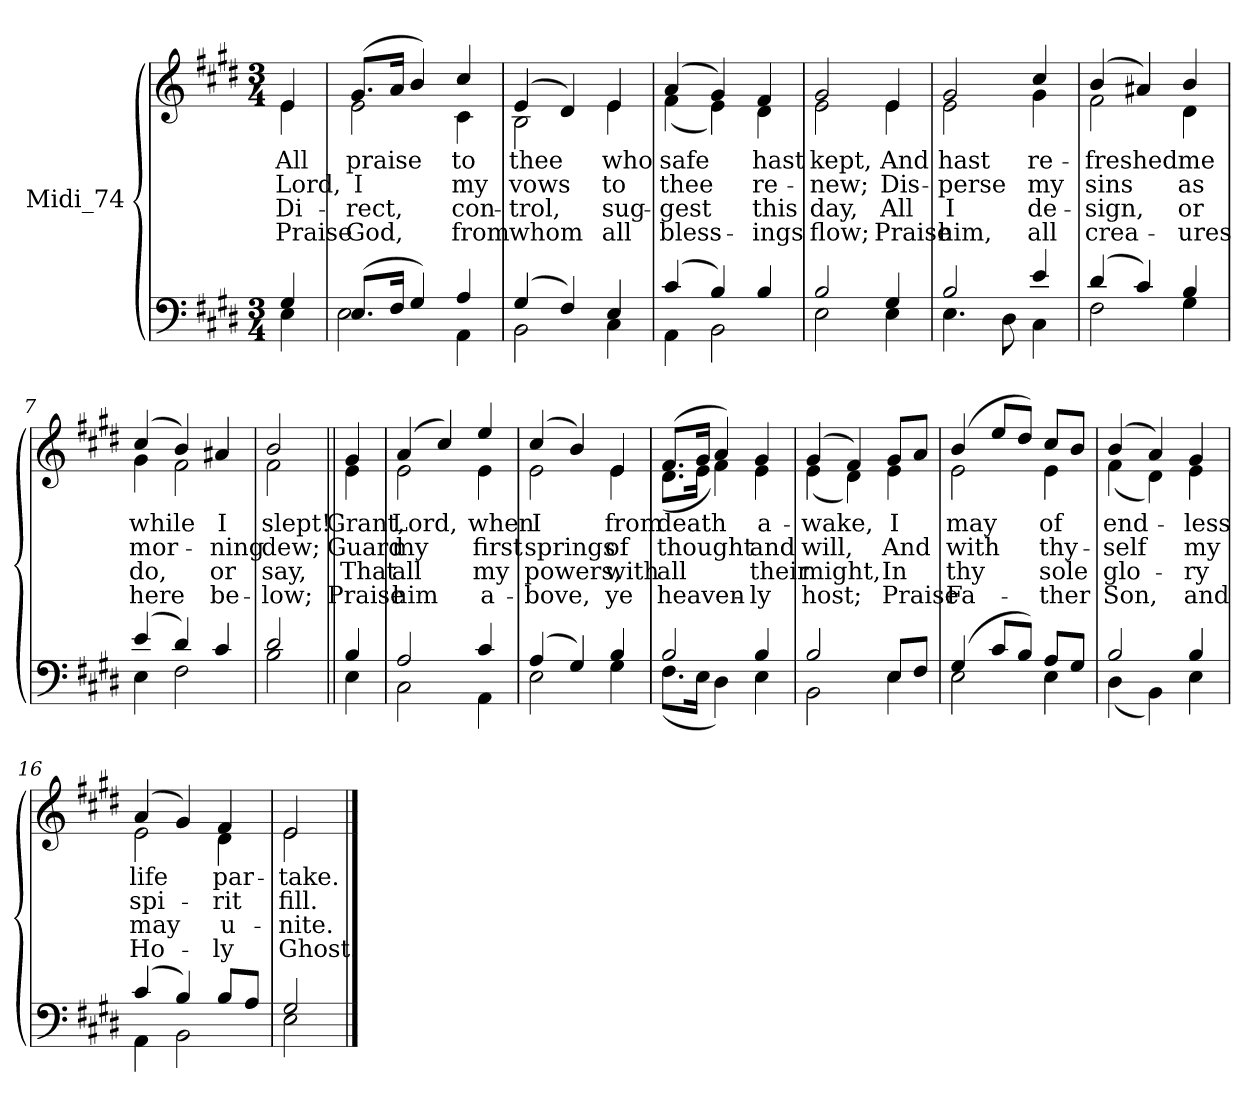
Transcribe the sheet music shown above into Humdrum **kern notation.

**kern	**kern	**text	**text	**text	**text
*part2	*part1	*part1	*part1	*part1	*part1
*staff2	*staff1	*staff1	*staff1	*staff1	*staff1
*I"Midi_74	*I"Midi_74	*	*	*	*
*clefF4	*clefG2	*	*	*	*
*k[f#c#g#d#]	*k[f#c#g#d#]	*	*	*	*
*E:	*E:	*	*	*	*
*M3/4	*M3/4	*	*	*	*
=	=	=	=	=	=
*^	*	*	*	*	*
!	!	!LO:TX:a:B:t=St. Olave	!	!	!	!
!	!	!LO:TX:a:cj:t=R. Hudson (1732-1815)\narr. S. S. Wesley (1810-76)	!	!	!	!
!	!	!LO:TX:a:cj:t=All praise to thee who safe hast kept	!	!	!	!
!	!	!LO:TX:a:t=Thomas Ken\n(1637-1711)	!	!	!	!
!	!	!	!LO:LY:b	!LO:LY:b	!LO:LY:b	!LO:LY:b
*	*	*^	*	*	*	*
4G#/	4E\	4e/	4e\	All	Lord,	Di-	-Praise
=1	=1	=1	=1	=1	=1	=1	=1
!	!	!	!	!LO:LY:b	!LO:LY:b	!LO:LY:b	!LO:LY:b
(>8.E/L	2E\	(>8.g#/L	2e\	praise	I	rect,	God,
16F#/J	.	16a/J	.	.	.	.	.
4G#/)	.	4b/)	.	.	.	.	.
!	!	!	!	!LO:LY:b	!LO:LY:b	!LO:LY:b	!LO:LY:b
4A/	4AA\	4cc#/	4c#\	to	my	con-	-from
=2	=2	=2	=2	=2	=2	=2	=2
!	!	!	!	!LO:LY:b	!LO:LY:b	!LO:LY:b	!LO:LY:b
(>4G#/	2BB\	(>4e/	2B\	thee	vows	trol,	whom
4F#/)	.	4d#/)	.	.	.	.	.
!	!	!	!	!LO:LY:b	!LO:LY:b	!LO:LY:b	!LO:LY:b
4E/	4C#\	4e/	4e\	who	to	sug-	-all
=3	=3	=3	=3	=3	=3	=3	=3
!	!	!	!	!LO:LY:b	!LO:LY:b	!LO:LY:b	!LO:LY:b
(>4c#/	4AA\	(>4a/	(<4f#\	safe	thee	gest	bless-
4B/)	2BB\	4g#/)	4e\)	.	.	.	.
!	!	!	!	!LO:LY:b	!LO:LY:b	!LO:LY:b	!LO:LY:b
4B/	.	4f#/	4d#\	hast	re-	-this	ings
=4	=4	=4	=4	=4	=4	=4	=4
!	!	!	!	!LO:LY:b	!LO:LY:b	!LO:LY:b	!LO:LY:b
2B/	2E\	2g#/	2e\	kept,	new;	day,	flow;
!	!	!	!	!LO:LY:b	!LO:LY:b	!LO:LY:b	!LO:LY:b
4G#/	4E\	4e/	4e\	And	Dis-	-All	Praise
=5	=5	=5	=5	=5	=5	=5	=5
!	!	!	!	!LO:LY:b	!LO:LY:b	!LO:LY:b	!LO:LY:b
2B/	4.E\	2g#/	2e\	hast	perse	I	him,
.	8D#\	.	.	.	.	.	.
!	!	!	!	!LO:LY:b	!LO:LY:b	!LO:LY:b	!LO:LY:b
4e/	4C#\	4cc#/	4g#\	re-	-my	de-	-all
!!LO:LB:g=z	!!
=6	=6	=6	=6	=6	=6	=6	=6
!	!	!	!	!LO:LY:b	!LO:LY:b	!LO:LY:b	!LO:LY:b
(>4d#/	2F#\	(>4b/	2f#\	freshed	sins	sign,	crea-
4c#/)	.	4a#X/)	.	.	.	.	.
!	!	!	!	!LO:LY:b	!LO:LY:b	!LO:LY:b	!LO:LY:b
4B/	4G#\	4b/	4d#\	me	as	or	ures
=7	=7	=7	=7	=7	=7	=7	=7
!	!	!	!	!LO:LY:b	!LO:LY:b	!LO:LY:b	!LO:LY:b
(>4e/	4E\	(>4cc#/	4g#\	while	mor-	do,	here
4d#/)	2F#\	4b/)	2f#\	.	.	.	.
!	!	!	!	!LO:LY:b	!LO:LY:b	!LO:LY:b	!LO:LY:b
4c#/	.	4a#X/	.	I	ning	or	be-
=8	=8	=8	=8	=8	=8	=8	=8
!	!	!	!	!LO:LY:b	!LO:LY:b	!LO:LY:b	!LO:LY:b
2d#/	2B\	2b/	2f#\	-slept!	dew;	say,	low;
=9||	=9||	=9||	=9||	=9||	=9||	=9||	=9||
!	!	!	!	!LO:LY:b	!LO:LY:b	!LO:LY:b	!LO:LY:b
4B/	4E\	4g#/	4e\	Grant,	Guard	That	Praise
=10	=10	=10	=10	=10	=10	=10	=10
!	!	!	!	!LO:LY:b	!LO:LY:b	!LO:LY:b	!LO:LY:b
2A/	2C#\	(>4a/	2e\	Lord,	my	all	him
.	.	4cc#/)	.	.	.	.	.
!	!	!	!	!LO:LY:b	!LO:LY:b	!LO:LY:b	!LO:LY:b
4c#/	4AA\	4ee/	4e\	when	first	my	a-
=11	=11	=11	=11	=11	=11	=11	=11
!	!	!	!	!LO:LY:b	!LO:LY:b	!LO:LY:b	!LO:LY:b
(>4A/	2E\	(>4cc#/	2e\	-I	springs	powers,	bove,
4G#/)	.	4b/)	.	.	.	.	.
!	!	!	!	!LO:LY:b	!LO:LY:b	!LO:LY:b	!LO:LY:b
4B/	4G#\	4e/	4e\	from	of	with	ye
=12	=12	=12	=12	=12	=12	=12	=12
!	!	!	!	!LO:LY:b	!LO:LY:b	!LO:LY:b	!LO:LY:b
2B/	(<8.F#\L	(>8.f#/L	(<8.d#\L	death	thought	all	heaven-
.	16E\J	16g#/J	16e\J	.	.	.	.
.	4D#\)	4a/)	4f#\)	.	.	.	.
!	!	!	!	!LO:LY:b	!LO:LY:b	!LO:LY:b	!LO:LY:b
4B/	4E\	4g#/	4e\	a-	-and	their	ly
!!LO:LB:g=z	!!
=13	=13	=13	=13	=13	=13	=13	=13
!	!	!	!	!LO:LY:b	!LO:LY:b	!LO:LY:b	!LO:LY:b
2B/	2BB\	(>4g#/	(<4e\	wake,	will,	might,	host;
.	.	4f#/)	4d#\)	.	.	.	.
!	!	!	!	!LO:LY:b	!LO:LY:b	!LO:LY:b	!LO:LY:b
8E/L	4E\	8g#/L	4e\	I	And	In	Praise
8F#/J	.	8a/J	.	.	.	.	.
=14	=14	=14	=14	=14	=14	=14	=14
!	!	!	!	!LO:LY:b	!LO:LY:b	!LO:LY:b	!LO:LY:b
(>4G#/	2E\	(>4b/	2e\	may	with	thy	Fa-
8c#/L	.	8ee/L	.	.	.	.	.
8B/J)	.	8dd#/J)	.	.	.	.	.
!	!	!	!	!LO:LY:b	!LO:LY:b	!LO:LY:b	!LO:LY:b
8A/L	4E\	8cc#/L	4e\	of	thy-	sole	ther
8G#/J	.	8b/J	.	.	.	.	.
=15	=15	=15	=15	=15	=15	=15	=15
!	!	!	!	!LO:LY:b	!LO:LY:b	!LO:LY:b	!LO:LY:b
2B/	(<4D#\	(>4b/	(<4f#\	end-	self	glo-	Son,
.	4BB\)	4a/)	4d#\)	.	.	.	.
!	!	!	!	!LO:LY:b	!LO:LY:b	!LO:LY:b	!LO:LY:b
4B/	4E\	4g#/	4e\	less	my	ry	and
=16	=16	=16	=16	=16	=16	=16	=16
!	!	!	!	!LO:LY:b	!LO:LY:b	!LO:LY:b	!LO:LY:b
(>4c#/	4AA\	(>4a/	2e\	life	spi-	may	Ho-
4B/)	2BB\	4g#/)	.	.	.	.	.
!	!	!	!	!LO:LY:b	!LO:LY:b	!LO:LY:b	!LO:LY:b
8B/L	.	4f#/	4d#\	par-	-rit	u-	-ly
8A/J	.	.	.	.	.	.	.
=17	=17	=17	=17	=17	=17	=17	=17
!	!	!	!	!LO:LY:b	!LO:LY:b	!LO:LY:b	!LO:LY:b
2G#/	2E\	2e/	2e\	take.	fill.	nite.	Ghost.
*v	*v	*	*	*	*	*	*
*	*v	*v	*	*	*	*
==	==	==	==	==	==
*-	*-	*-	*-	*-	*-
